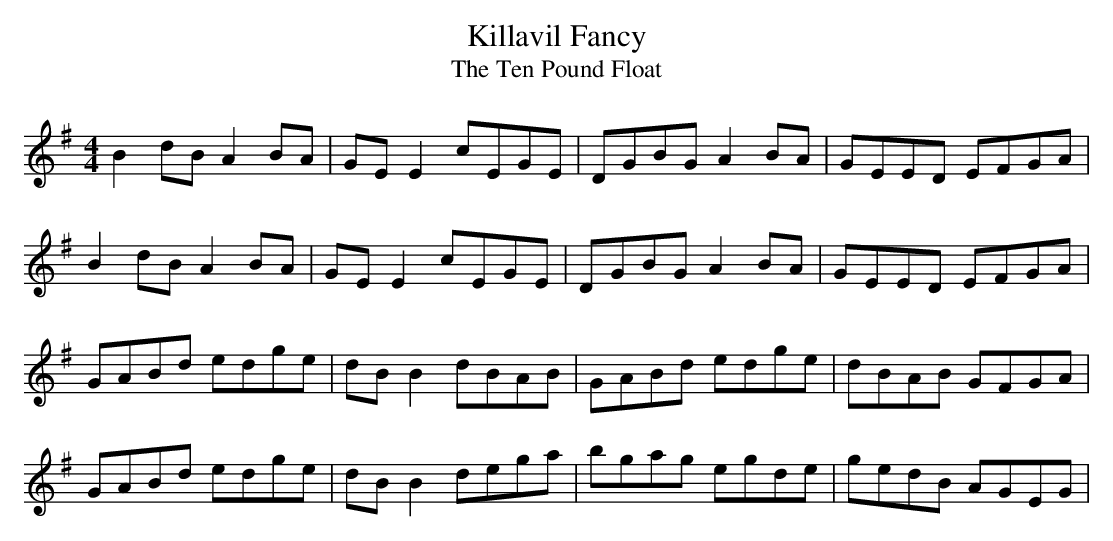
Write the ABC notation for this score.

X:1
T:Killavil Fancy
T:The Ten Pound Float
M:4/4
L:1/8
K:G
B2dB A2BA|GEE2 cEGE|DGBG A2BA|GEED EFGA|
B2dB A2BA|GEE2 cEGE|DGBG A2BA|GEED EFGA|
GABd edge|dBB2 dBAB|GABd edge|dBAB GFGA|
GABd edge|dBB2 dega|bgag egde|gedB AGEG|
